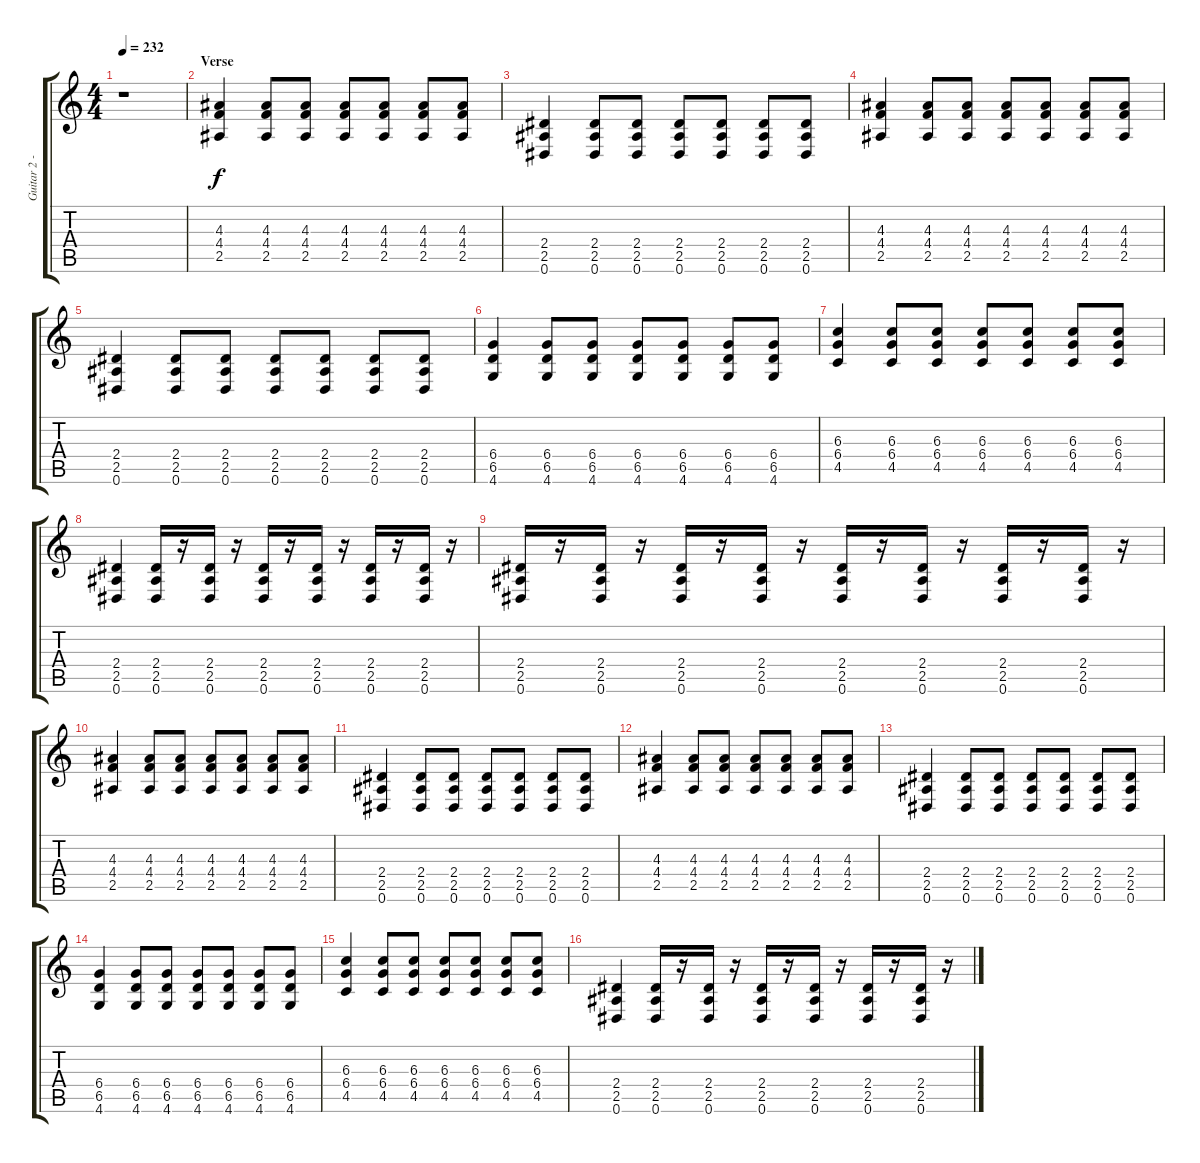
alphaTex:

\track ("Guitar 2 - Erik" "Guitar 2 -") {instrument distortionguitar}
\staff {score tabs}
\tuning (Eb4 Bb3 Gb3 Db3 Ab2 Eb2) {hide}
\ts (4 4)
\tempo 232
\clef g2
\ks c
r.1{dy f instrument distortionguitar} |
\section ("" "Verse")
(4.3 4.4 2.5).4 (4.3 4.4 2.5).8 (4.3 4.4 2.5).8 (4.3 4.4 2.5).8 (4.3 4.4 2.5).8 (4.3 4.4 2.5).8 (4.3 4.4 2.5).8 |
(2.4 2.5 0.6).4 (2.4 2.5 0.6).8 (2.4 2.5 0.6).8 (2.4 2.5 0.6).8 (2.4 2.5 0.6).8 (2.4 2.5 0.6).8 (2.4 2.5 0.6).8 |
(4.3 4.4 2.5).4 (4.3 4.4 2.5).8 (4.3 4.4 2.5).8 (4.3 4.4 2.5).8 (4.3 4.4 2.5).8 (4.3 4.4 2.5).8 (4.3 4.4 2.5).8 |
(2.4 2.5 0.6).4 (2.4 2.5 0.6).8 (2.4 2.5 0.6).8 (2.4 2.5 0.6).8 (2.4 2.5 0.6).8 (2.4 2.5 0.6).8 (2.4 2.5 0.6).8 |
(6.4 6.5 4.6).4 (6.4 6.5 4.6).8 (6.4 6.5 4.6).8 (6.4 6.5 4.6).8 (6.4 6.5 4.6).8 (6.4 6.5 4.6).8 (6.4 6.5 4.6).8 |
(6.3 6.4 4.5).4 (6.3 6.4 4.5).8 (6.3 6.4 4.5).8 (6.3 6.4 4.5).8 (6.3 6.4 4.5).8 (6.3 6.4 4.5).8 (6.3 6.4 4.5).8 |
(2.4 2.5 0.6).4 (2.4 2.5 0.6).16 r.16 (2.4 2.5 0.6).16 r.16 (2.4 2.5 0.6).16 r.16 (2.4 2.5 0.6).16 r.16 (2.4 2.5 0.6).16 r.16 (2.4 2.5 0.6).16 r.16 |
(2.4 2.5 0.6).16 r.16 (2.4 2.5 0.6).16 r.16 (2.4 2.5 0.6).16 r.16 (2.4 2.5 0.6).16 r.16 (2.4 2.5 0.6).16 r.16 (2.4 2.5 0.6).16 r.16 (2.4 2.5 0.6).16 r.16 (2.4 2.5 0.6).16 r.16 |
(4.3 4.4 2.5).4 (4.3 4.4 2.5).8 (4.3 4.4 2.5).8 (4.3 4.4 2.5).8 (4.3 4.4 2.5).8 (4.3 4.4 2.5).8 (4.3 4.4 2.5).8 |
(2.4 2.5 0.6).4 (2.4 2.5 0.6).8 (2.4 2.5 0.6).8 (2.4 2.5 0.6).8 (2.4 2.5 0.6).8 (2.4 2.5 0.6).8 (2.4 2.5 0.6).8 |
(4.3 4.4 2.5).4 (4.3 4.4 2.5).8 (4.3 4.4 2.5).8 (4.3 4.4 2.5).8 (4.3 4.4 2.5).8 (4.3 4.4 2.5).8 (4.3 4.4 2.5).8 |
(2.4 2.5 0.6).4 (2.4 2.5 0.6).8 (2.4 2.5 0.6).8 (2.4 2.5 0.6).8 (2.4 2.5 0.6).8 (2.4 2.5 0.6).8 (2.4 2.5 0.6).8 |
(6.4 6.5 4.6).4 (6.4 6.5 4.6).8 (6.4 6.5 4.6).8 (6.4 6.5 4.6).8 (6.4 6.5 4.6).8 (6.4 6.5 4.6).8 (6.4 6.5 4.6).8 |
(6.3 6.4 4.5).4 (6.3 6.4 4.5).8 (6.3 6.4 4.5).8 (6.3 6.4 4.5).8 (6.3 6.4 4.5).8 (6.3 6.4 4.5).8 (6.3 6.4 4.5).8 |
(2.4 2.5 0.6).4 (2.4 2.5 0.6).16 r.16 (2.4 2.5 0.6).16 r.16 (2.4 2.5 0.6).16 r.16 (2.4 2.5 0.6).16 r.16 (2.4 2.5 0.6).16 r.16 (2.4 2.5 0.6).16 r.16
